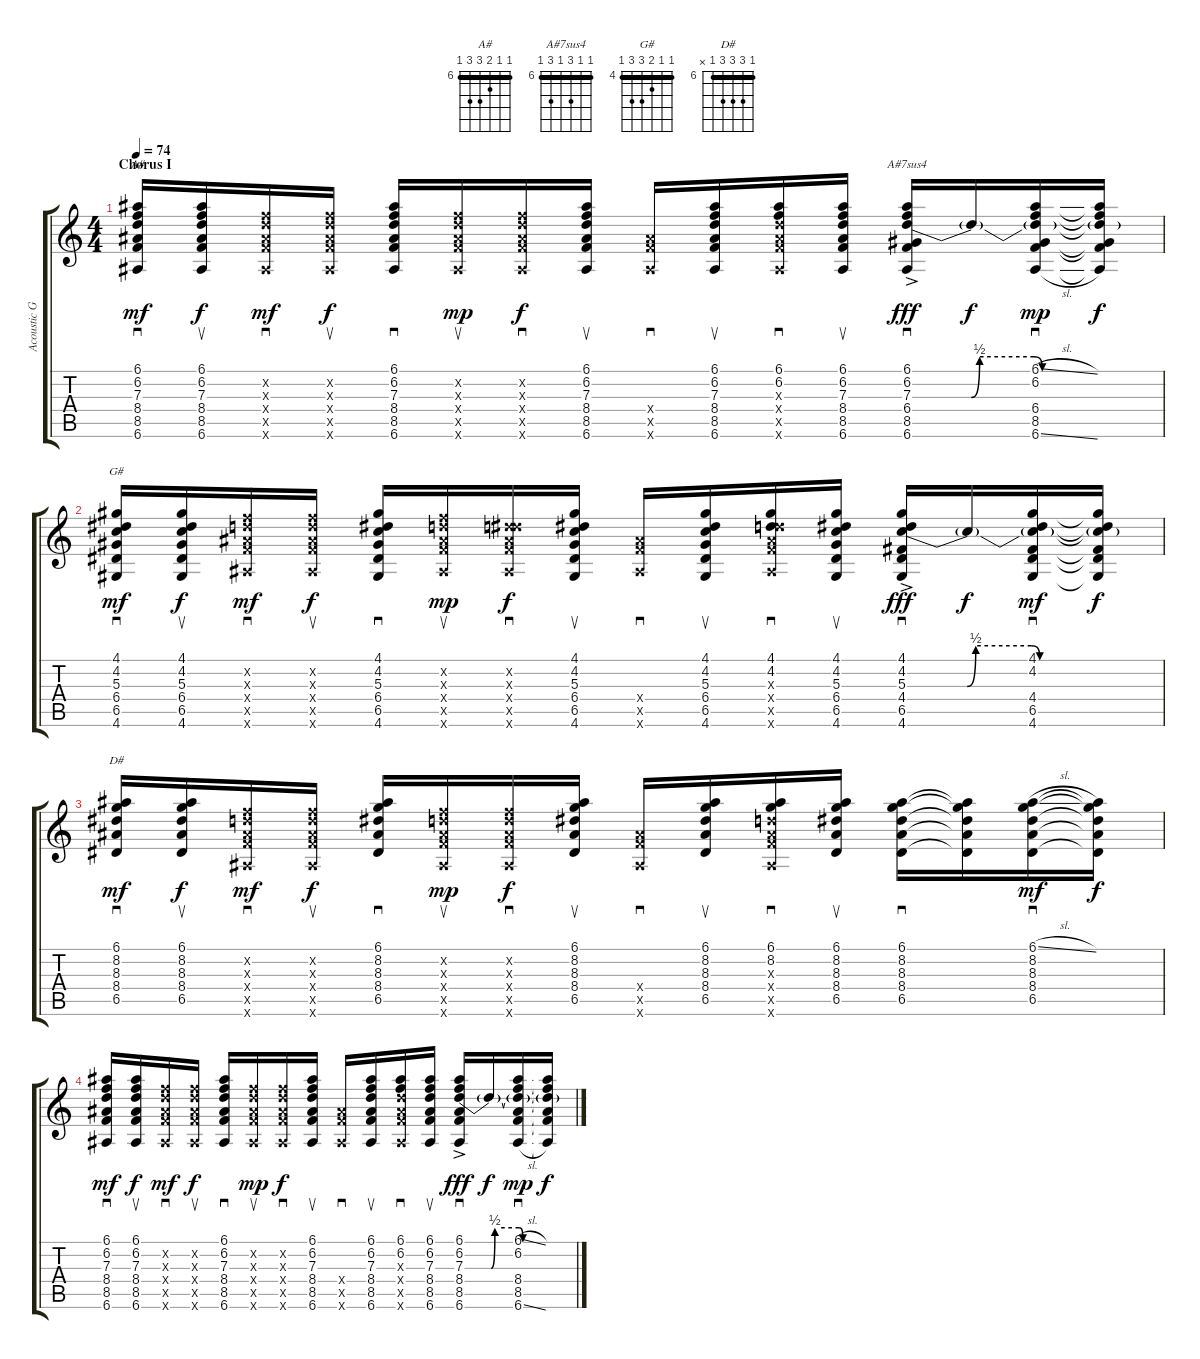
\track ("Acoustic Guitar" "Acoustic G") {instrument acousticguitarsteel}
\staff {score tabs}
\tuning (E4 B3 G3 D3 A2 E2) {hide}
\chord ("A#" 6 6 7 8 8 6) {firstfret 6 barre 6}
\chord ("A#7sus4" 6 6 8 6 8 6) {firstfret 6 barre 6}
\chord ("G#" 4 4 5 6 6 4) {firstfret 4 barre 4}
\chord ("D#" 6 8 8 8 6 x) {firstfret 6 barre 6}
\ts (4 4)
\section ("" "Chorus I")
\tempo 74
\clef g2
\ks c
(6.1 6.2 7.3 8.4 8.5 6.6).16{sd ch "A#" dy mf} (6.1 6.2 7.3 8.4 8.5 6.6).16{su dy f} (6.2{x} 7.3{x} 8.4{x} 8.5{x} 6.6{x}).16{sd dy mf} (6.2{x} 7.3{x} 8.4{x} 8.5{x} 6.6{x}).16{su dy f} (6.1 6.2 7.3 8.4 8.5 6.6).16{sd} (6.2{x} 7.3{x} 8.4{x} 8.5{x} 6.6{x}).16{su dy mp} (6.2{x} 7.3{x} 8.4{x} 8.5{x} 6.6{x}).16{sd dy f} (6.1 6.2 7.3 8.4 8.5 6.6).16{su} (8.4{x} 8.5{x} 6.6{x}).16{sd} (6.1 6.2 7.3 8.4 8.5 6.6).16{su} (6.1 6.2 7.3{x} 8.4{x} 8.5{x} 6.6{x}).16{sd} (6.1 6.2 7.3 8.4 8.5 6.6).16{su} (6.1 6.2 7.3{be (custom 0 0 14 0 16 2 29 2 31 0 45 0 60 0) ac} 6.4 8.5 6.6).16{sd ch "A#7sus4" dy fff} 7.3{t}.16{dy f} (6.1{sl} 6.2 7.3{t} 6.4 8.5 6.6{sl}).16{sd dy mp} (6.1{t} 6.2{t} 7.3{t} 6.4{t} 8.5{t} 6.6{t}).16{dy f} |
(4.1 4.2 5.3 6.4 6.5 4.6).16{sd ch "G#" dy mf} (4.1 4.2 5.3 6.4 6.5 4.6).16{su dy f} (6.2{x} 7.3{x} 8.4{x} 8.5{x} 6.6{x}).16{sd dy mf} (6.2{x} 7.3{x} 8.4{x} 8.5{x} 6.6{x}).16{su dy f} (4.1 4.2 5.3 6.4 6.5 4.6).16{sd} (6.2{x} 7.3{x} 8.4{x} 8.5{x} 6.6{x}).16{su dy mp} (4.2{x} 7.3{x} 8.4{x} 8.5{x} 6.6{x}).16{sd dy f} (4.1 4.2 5.3 6.4 6.5 4.6).16{su} (8.4{x} 8.5{x} 6.6{x}).16{sd} (4.1 4.2 5.3 6.4 6.5 4.6).16{su} (4.1 4.2 7.3{x} 8.4{x} 8.5{x} 6.6{x}).16{sd} (4.1 4.2 5.3 6.4 6.5 4.6).16{su} (4.1 4.2 5.3{be (custom 0 0 14 0 16 2 29 2 31 0 45 0 60 0) ac} 4.4 6.5 4.6).16{sd dy fff} 5.3{t}.16{dy f} (4.1 4.2 5.3{t} 4.4 6.5 4.6).16{sd dy mf} (4.1{t} 4.2{t} 5.3{t} 4.4{t} 6.5{t} 4.6{t}).16{dy f} |
(6.1 8.2 8.3 8.4 6.5).16{sd ch "D#" dy mf} (6.1 8.2 8.3 8.4 6.5).16{su dy f} (6.2{x} 7.3{x} 8.4{x} 8.5{x} 6.6{x}).16{sd dy mf} (6.2{x} 7.3{x} 8.4{x} 8.5{x} 6.6{x}).16{su dy f} (6.1 8.2 8.3 8.4 6.5).16{sd} (6.2{x} 7.3{x} 8.4{x} 8.5{x} 6.6{x}).16{su dy mp} (6.2{x} 7.3{x} 8.4{x} 8.5{x} 6.6{x}).16{sd dy f} (6.1 8.2 8.3 8.4 6.5).16{su} (8.4{x} 8.5{x} 6.6{x}).16{sd} (6.1 8.2 8.3 8.4 6.5).16{su} (6.1 8.2 7.3{x} 8.4{x} 8.5{x} 6.6{x}).16{sd} (6.1 8.2 8.3 8.4 6.5).16{su} (6.1 8.2 8.3 8.4 6.5).16{sd} (6.1{t} 8.2{t} 8.3{t} 8.4{t} 6.5{t}).16 (6.1{sl} 8.2 8.3 8.4 6.5).16{sd dy mf} (6.1{t} 8.2{t} 8.3{t} 8.4{t} 6.5{t}).16{dy f} |
(6.1 6.2 7.3 8.4 8.5 6.6).16{sd dy mf} (6.1 6.2 7.3 8.4 8.5 6.6).16{su dy f} (6.2{x} 7.3{x} 8.4{x} 8.5{x} 6.6{x}).16{sd dy mf} (6.2{x} 7.3{x} 8.4{x} 8.5{x} 6.6{x}).16{su dy f} (6.1 6.2 7.3 8.4 8.5 6.6).16{sd} (6.2{x} 7.3{x} 8.4{x} 8.5{x} 6.6{x}).16{su dy mp} (6.2{x} 7.3{x} 8.4{x} 8.5{x} 6.6{x}).16{sd dy f} (6.1 6.2 7.3 8.4 8.5 6.6).16{su} (8.4{x} 8.5{x} 6.6{x}).16{sd} (6.1 6.2 7.3 8.4 8.5 6.6).16{su} (6.1 6.2 7.3{x} 8.4{x} 8.5{x} 6.6{x}).16{sd} (6.1 6.2 7.3 8.4 8.5 6.6).16{su} (6.1 6.2 7.3{be (custom 0 0 14 0 16 2 29 2 31 0 45 0 60 0) ac} 8.4 8.5 6.6).16{sd dy fff} 7.3{t}.16{dy f} (6.1{sl} 6.2 7.3{t} 8.4 8.5 6.6{sl}).16{sd dy mp} (6.1{t} 6.2{t} 7.3{t} 8.4{t} 8.5{t} 6.6{t}).16{dy f}
